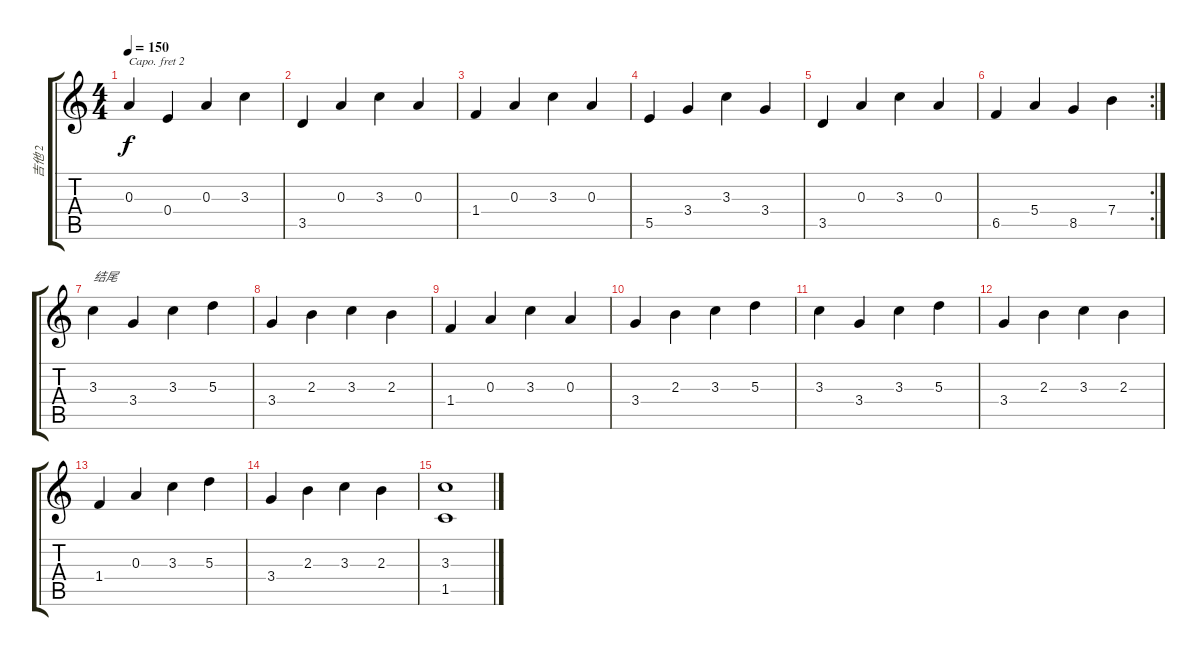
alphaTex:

\track ("吉他 2" "吉他 2") {instrument acousticguitarsteel}
\staff {score tabs}
\capo 2
\tuning (E4 C4 G3 D3 A2 E2) {hide}
\ts (4 4)
\tempo 150
\clef g2
\ks c
0.3.4{dy f} 0.4.4 0.3.4 3.3.4 |
3.5.4 0.3.4 3.3.4 0.3.4 |
1.4.4 0.3.4 3.3.4 0.3.4 |
5.5.4 3.4.4 3.3.4 3.4.4 |
3.5.4 0.3.4 3.3.4 0.3.4 |
\rc 2
6.5.4 5.4.4 8.5.4 7.4.4 |
3.3.4{txt "结尾"} 3.4.4 3.3.4 5.3.4 |
3.4.4 2.3.4 3.3.4 2.3.4 |
1.4.4 0.3.4 3.3.4 0.3.4 |
3.4.4 2.3.4 3.3.4 5.3.4 |
3.3.4 3.4.4 3.3.4 5.3.4 |
3.4.4 2.3.4 3.3.4 2.3.4 |
1.4.4 0.3.4 3.3.4 5.3.4 |
3.4.4 2.3.4 3.3.4 2.3.4 |
(3.3 1.5).1
